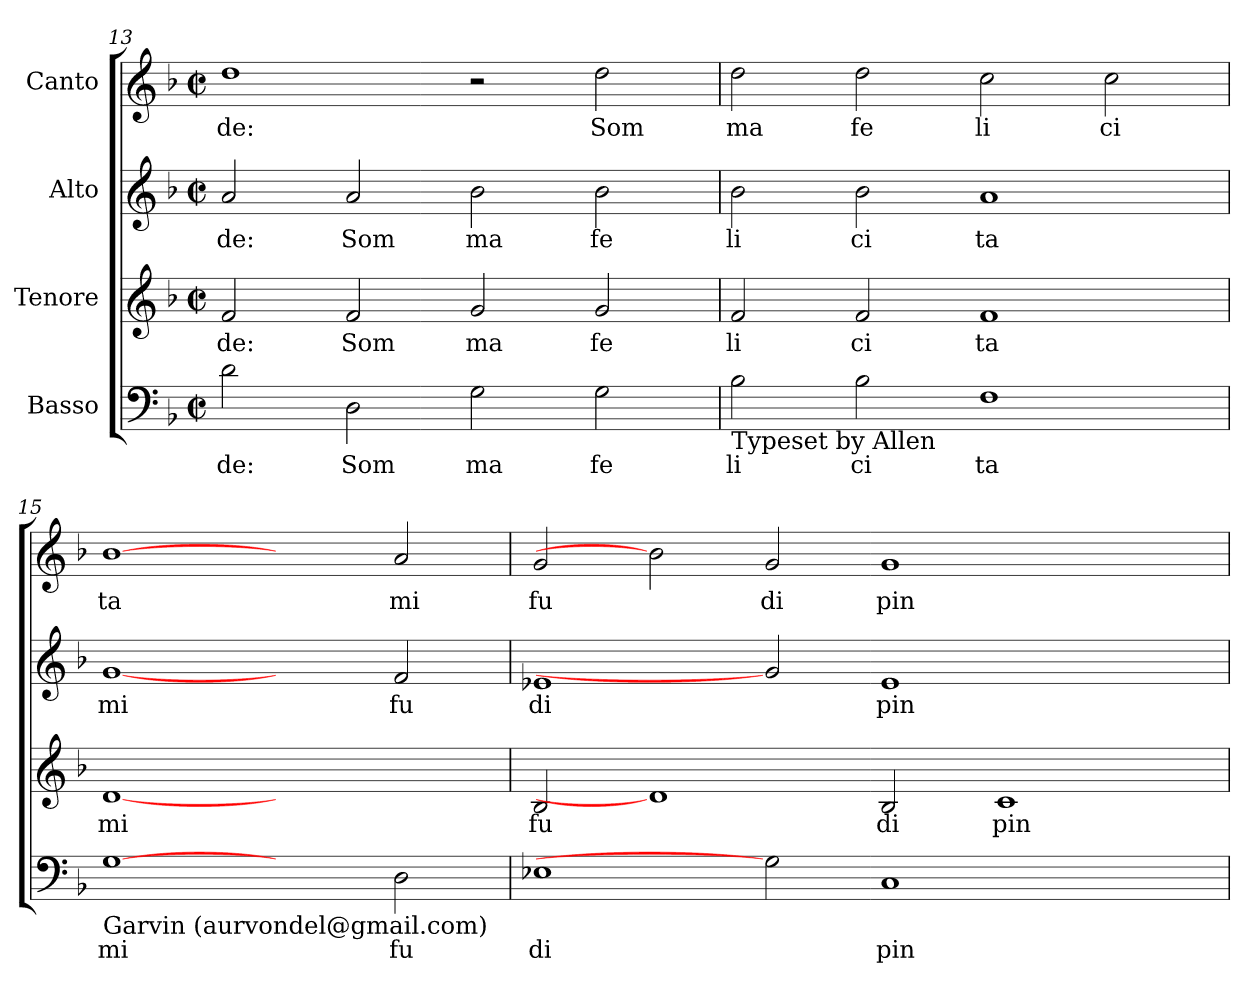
**kern	**text	**kern	**text	**kern	**text	**kern	**text
*part4	*part4	*part3	*part3	*part2	*part2	*part1	*part1
*staff4	*staff4	*staff3	*staff3	*staff2	*staff2	*staff1	*staff1
*I"Basso	*	*I"Tenore	*	*I"Alto	*	*I"Canto	*
*clefF4	*	*clefG2	*	*clefG2	*	*clefG2	*
*k[b-]	*	*k[b-]	*	*k[b-]	*	*k[b-]	*
*F:	*	*F:	*	*F:	*	*F:	*
*M2/2	*	*M2/2	*	*M2/2	*	*M2/2	*
*met(c|)	*	*met(c|)	*	*met(c|)	*	*met(c|)	*
=13	=13	=13	=13	=13	=13	=13	=13
!	!LO:LY:b:cj	!	!LO:LY:b:cj	!	!LO:LY:b:cj	!	!LO:LY:b:cj
2d\	de:	2f/	de:	2a/	de:	1dd	de:
!	!LO:LY:b:cj	!	!LO:LY:b:cj	!	!LO:LY:b:cj	!	!
2D\	Som	2f/	Som	2a/	Som	.	.
!	!LO:LY:b:cj	!	!LO:LY:b:cj	!	!LO:LY:b:cj	!	!
2G\	ma	2g/	ma	2b-\	ma	2r	.
!	!LO:LY:b:cj	!	!LO:LY:b:cj	!	!LO:LY:b:cj	!	!LO:LY:b:cj
2G\	fe	2g/	fe	2b-\	fe	2dd\	Som
=14	=14	=14	=14	=14	=14	=14	=14
!LO:TX:b:t=Typeset by Allen	!	!	!	!	!	!	!
!	!LO:LY:b:cj	!	!LO:LY:b:cj	!	!LO:LY:b:cj	!	!LO:LY:b:cj
2B-\	li	2f/	li	2b-\	li	2dd\	ma
!	!LO:LY:b:cj	!	!LO:LY:b:cj	!	!LO:LY:b:cj	!	!LO:LY:b:cj
2B-\	ci	2f/	ci	2b-\	ci	2dd\	fe
!	!LO:LY:b:cj	!	!LO:LY:b:cj	!	!LO:LY:b:cj	!	!LO:LY:b:cj
1F	ta	1f	ta	1a	ta	2cc\	li
!	!	!	!	!	!	!	!LO:LY:b:cj
.	.	.	.	.	.	2cc\	ci
=15	=15	=15	=15	=15	=15	=15	=15
!LO:TX:b:t=Garvin (aurvondel@gmail.com)	!	!	!	!	!	!	!
!	!LO:LY:b:cj	!	!LO:LY:b:cj	!	!LO:LY:b:cj	!	!LO:LY:b:cj
[1G	mi	[1d	mi	[1g	mi	[1b-	ta
2ryy	.	1ryy	.	2ryy	.	2ryy	.
!	!LO:LY:b:cj	!	!	!	!LO:LY:b:cj	!	!LO:LY:b:cj
2D\	fu	.	.	2f/	fu	2a/	mi
=16	=16	=16	=16	=16	=16	=16	=16
!	!LO:LY:b:cj	!	!LO:LY:b:cj	!	!LO:LY:b:cj	!	!LO:LY:b:cj
1E-X	di	2B-/	fu	1e-X	di	2g/	fu
.	.	1d]	.	.	.	2b-]	.
!	!	!	!	!	!	!	!LO:LY:b:cj
2G]	.	.	.	2g]	.	2g/	di
!	!LO:LY:b:cj	!	!LO:LY:b:cj	!	!LO:LY:b:cj	!	!LO:LY:b:cj
1C	pin	2B-/	di	1e-	pin	1g	pin
!	!	!	!LO:LY:b:cj	!	!	!	!
.	.	1c	pin	.	.	.	.
2ryy	.	.	.	2ryy	.	2ryy	.
=	=	=	=	=	=	=	=
*-	*-	*-	*-	*-	*-	*-	*-
